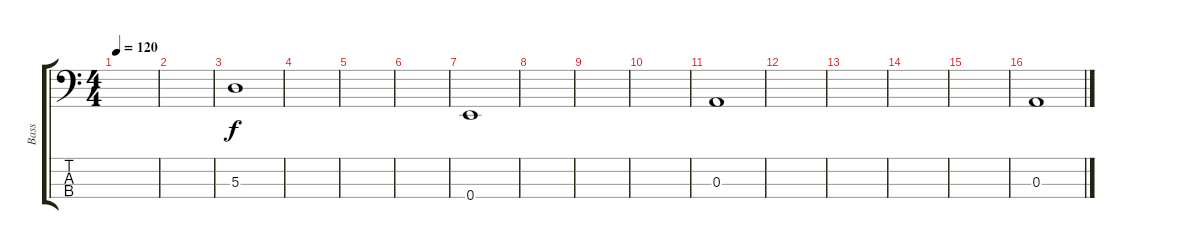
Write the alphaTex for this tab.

\track ("Bass" "Bass") {instrument electricbassfinger}
\staff {score tabs}
\tuning (G2 D2 A1 E1) {hide}
\ts (4 4)
\tempo 120
\clef f4
\ks c
|
|
5.3.1 |
|
|
|
0.4.1 |
|
|
|
0.3.1 |
|
|
|
|
0.3.1
